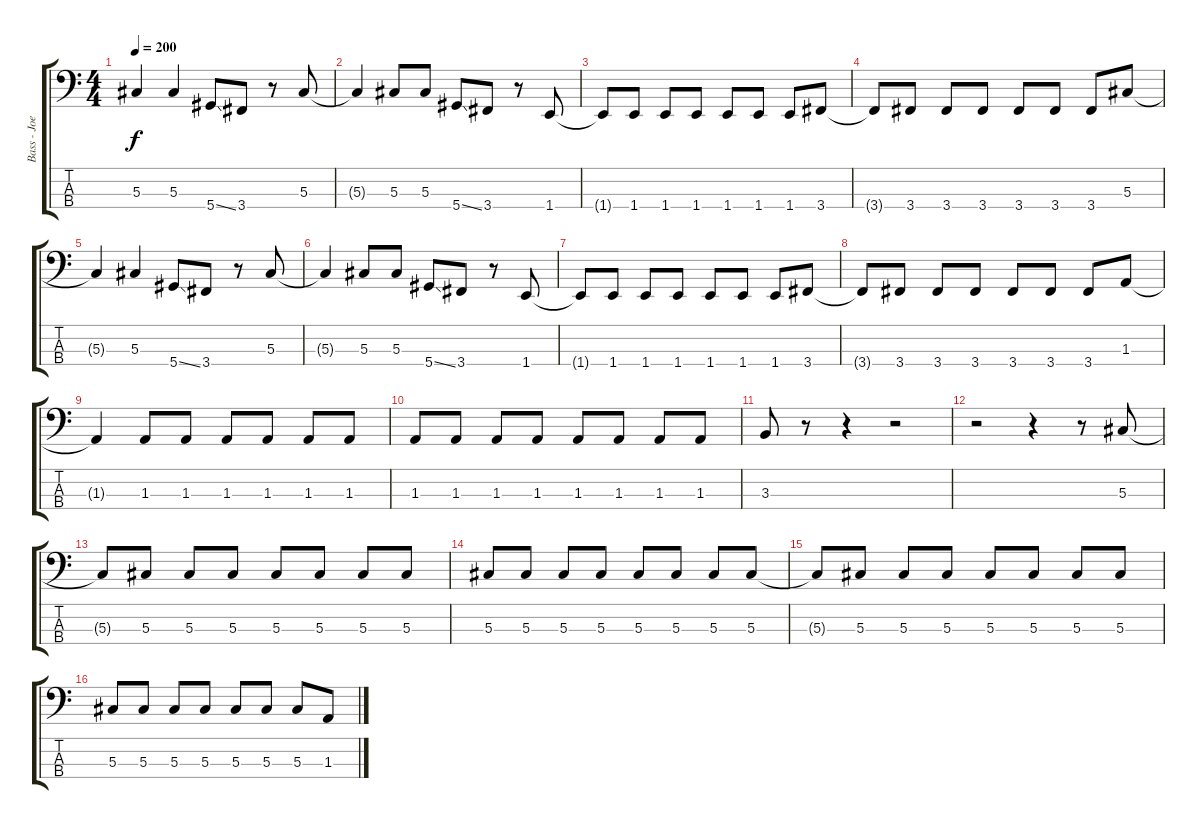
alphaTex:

\track ("Bass - Joe Principe" "Bass - Joe") {instrument electricbassfinger}
\staff {score tabs}
\tuning (Gb2 Db2 Ab1 Eb1) {hide}
\ts (4 4)
\tempo 200
\clef f4
\ks c
5.3{t}.4{dy f} 5.3.4 5.4{ss}.8 3.4.8 r.8 5.3.8 |
5.3{t}.4 5.3.8 5.3.8 5.4{ss}.8 3.4.8 r.8 1.4.8 |
1.4{t}.8 1.4.8 1.4.8 1.4.8 1.4.8 1.4.8 1.4.8 3.4.8 |
3.4{t}.8 3.4.8 3.4.8 3.4.8 3.4.8 3.4.8 3.4.8 5.3.8 |
5.3{t}.4 5.3.4 5.4{ss}.8 3.4.8 r.8 5.3.8 |
5.3{t}.4 5.3.8 5.3.8 5.4{ss}.8 3.4.8 r.8 1.4.8 |
1.4{t}.8 1.4.8 1.4.8 1.4.8 1.4.8 1.4.8 1.4.8 3.4.8 |
3.4{t}.8 3.4.8 3.4.8 3.4.8 3.4.8 3.4.8 3.4.8 1.3.8 |
1.3{t}.4 1.3.8 1.3.8 1.3.8 1.3.8 1.3.8 1.3.8 |
1.3.8 1.3.8 1.3.8 1.3.8 1.3.8 1.3.8 1.3.8 1.3.8 |
3.3.8 r.8 r.4 r.2 |
r.2 r.4 r.8 5.3.8 |
5.3{t}.8 5.3.8 5.3.8 5.3.8 5.3.8 5.3.8 5.3.8 5.3.8 |
5.3.8 5.3.8 5.3.8 5.3.8 5.3.8 5.3.8 5.3.8 5.3.8 |
5.3{t}.8 5.3.8 5.3.8 5.3.8 5.3.8 5.3.8 5.3.8 5.3.8 |
5.3.8 5.3.8 5.3.8 5.3.8 5.3.8 5.3.8 5.3.8 1.3.8
